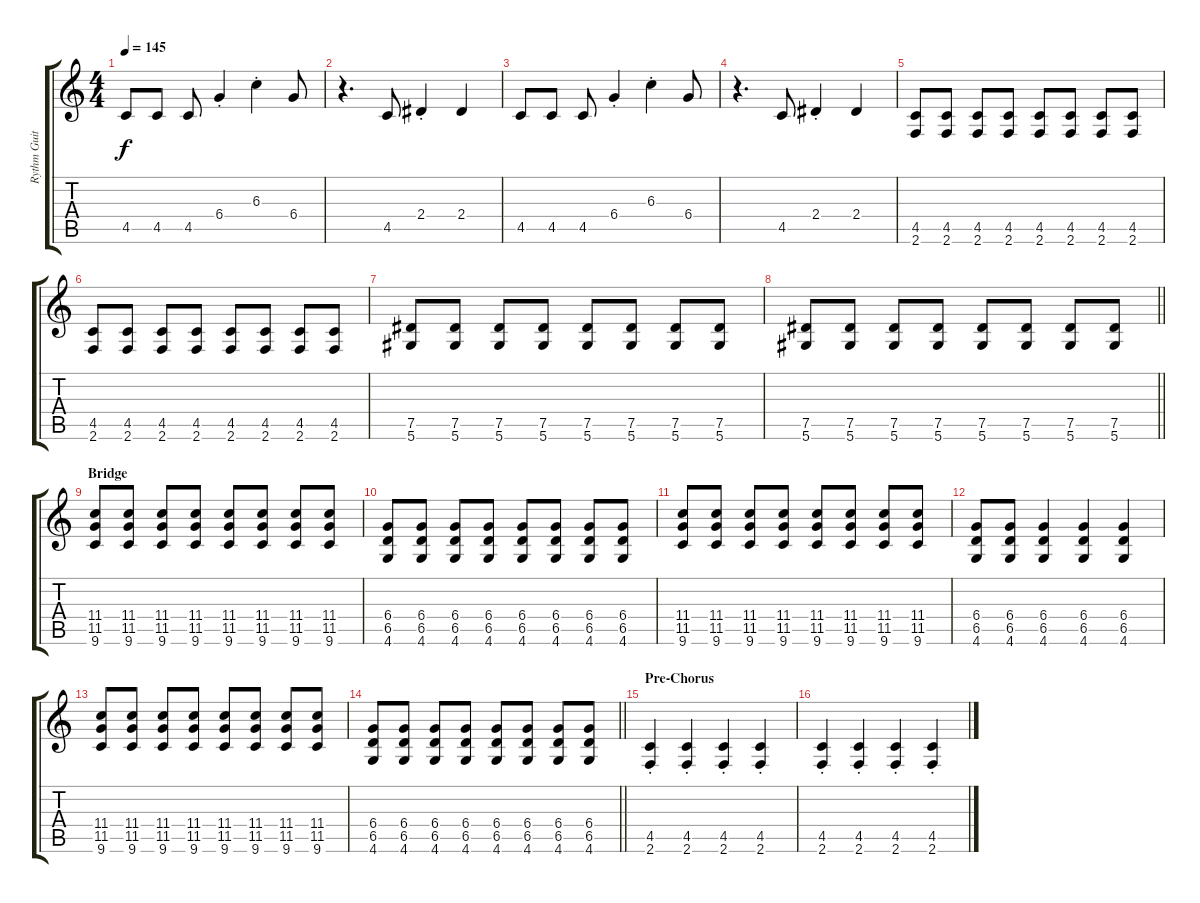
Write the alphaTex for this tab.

\track ("Rythm Guitar (Yael)" "Rythm Guit") {instrument distortionguitar}
\staff {score tabs}
\tuning (Eb4 Bb3 Gb3 Db3 Ab2 Eb2) {hide}
\ts (4 4)
\tempo 145
\clef g2
\ks c
4.5.8{dy f} 4.5.8 4.5.8 6.4{st}.4 6.3{st}.4 6.4.8 |
r.4{d} 4.5.8 2.4{st}.4 2.4.4 |
4.5.8 4.5.8 4.5.8 6.4{st}.4 6.3{st}.4 6.4.8 |
r.4{d} 4.5.8 2.4{st}.4 2.4.4 |
(4.5 2.6).8 (4.5 2.6).8 (4.5 2.6).8 (4.5 2.6).8 (4.5 2.6).8 (4.5 2.6).8 (4.5 2.6).8 (4.5 2.6).8 |
(4.5 2.6).8 (4.5 2.6).8 (4.5 2.6).8 (4.5 2.6).8 (4.5 2.6).8 (4.5 2.6).8 (4.5 2.6).8 (4.5 2.6).8 |
(7.5 5.6).8 (7.5 5.6).8 (7.5 5.6).8 (7.5 5.6).8 (7.5 5.6).8 (7.5 5.6).8 (7.5 5.6).8 (7.5 5.6).8 |
\barLineRight lightlight
(7.5 5.6).8 (7.5 5.6).8 (7.5 5.6).8 (7.5 5.6).8 (7.5 5.6).8 (7.5 5.6).8 (7.5 5.6).8 (7.5 5.6).8 |
\section ("" "Bridge")
(11.4 11.5 9.6).8 (11.4 11.5 9.6).8 (11.4 11.5 9.6).8 (11.4 11.5 9.6).8 (11.4 11.5 9.6).8 (11.4 11.5 9.6).8 (11.4 11.5 9.6).8 (11.4 11.5 9.6).8 |
(6.4 6.5 4.6).8 (6.4 6.5 4.6).8 (6.4 6.5 4.6).8 (6.4 6.5 4.6).8 (6.4 6.5 4.6).8 (6.4 6.5 4.6).8 (6.4 6.5 4.6).8 (6.4 6.5 4.6).8 |
(11.4 11.5 9.6).8 (11.4 11.5 9.6).8 (11.4 11.5 9.6).8 (11.4 11.5 9.6).8 (11.4 11.5 9.6).8 (11.4 11.5 9.6).8 (11.4 11.5 9.6).8 (11.4 11.5 9.6).8 |
(6.4 6.5 4.6).8 (6.4 6.5 4.6).8 (6.4 6.5 4.6).4 (6.4 6.5 4.6).4 (6.4 6.5 4.6).4 |
(11.4 11.5 9.6).8 (11.4 11.5 9.6).8 (11.4 11.5 9.6).8 (11.4 11.5 9.6).8 (11.4 11.5 9.6).8 (11.4 11.5 9.6).8 (11.4 11.5 9.6).8 (11.4 11.5 9.6).8 |
\barLineRight lightlight
(6.4 6.5 4.6).8 (6.4 6.5 4.6).8 (6.4 6.5 4.6).8 (6.4 6.5 4.6).8 (6.4 6.5 4.6).8 (6.4 6.5 4.6).8 (6.4 6.5 4.6).8 (6.4 6.5 4.6).8 |
\section ("" "Pre-Chorus")
(4.5{st} 2.6{st}).4 (4.5{st} 2.6{st}).4 (4.5{st} 2.6{st}).4 (4.5{st} 2.6{st}).4 |
(4.5{st} 2.6{st}).4 (4.5{st} 2.6{st}).4 (4.5{st} 2.6{st}).4 (4.5{st} 2.6{st}).4
